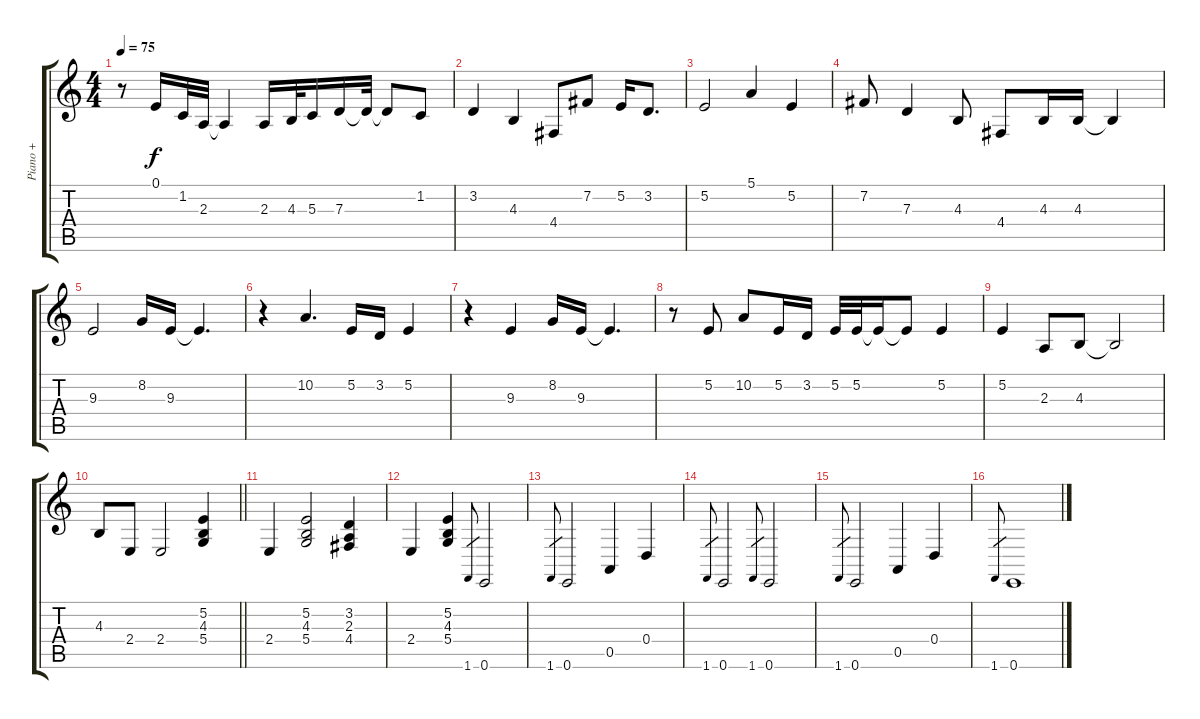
\track ("Piano +" "Piano +") {instrument electricgrandpiano}
\staff {score tabs}
\tuning (E4 B3 G3 D3 A2 E2) {hide}
\ts (4 4)
\tempo 75
\clef g2
\ks c
r.8{dy f} 0.1.16 1.2.32 2.3.32 2.3{t}.4 2.3.16 4.3.32 5.3.16 7.3.16 7.3{t}.32 7.3{t}.8 1.2.8 |
3.2.4 4.3.4 4.4.8 7.2.8 5.2.16 3.2.8{d} |
5.2.2 5.1.4 5.2.4 |
7.2.8 7.3.4 4.3.8 4.4.8 4.3.16 4.3.16 4.3{t}.4 |
9.3.2 8.2.16 9.3.16 9.3{t}.4{d} |
r.4 10.2.4{d} 5.2.16 3.2.16 5.2.4 |
r.4 9.3.4 8.2.16 9.3.16 9.3{t}.4{d} |
r.8 5.2.8 10.2.8 5.2.16 3.2.16 5.2.32 5.2.32 5.2{t}.16 5.2{t}.8 5.2.4 |
5.2.4 2.3.8 4.3.8 4.3{t}.2 |
\barLineRight lightlight
4.3.8 2.4.8 2.4.2 (5.2 4.3 5.4).4 |
2.4.4 (5.2 4.3 5.4).2 (3.2 2.3 4.4).4 |
2.4.4 (5.2 4.3 5.4).4 1.6.8{gr} 0.6.2 |
1.6.8{gr} 0.6.2 0.5.4 0.4.4 |
1.6.8{gr} 0.6.2 1.6.8{gr} 0.6.2{volume 0} |
1.6.8{gr} 0.6.2 0.5.4 0.4.4 |
1.6.8{gr} 0.6.1
